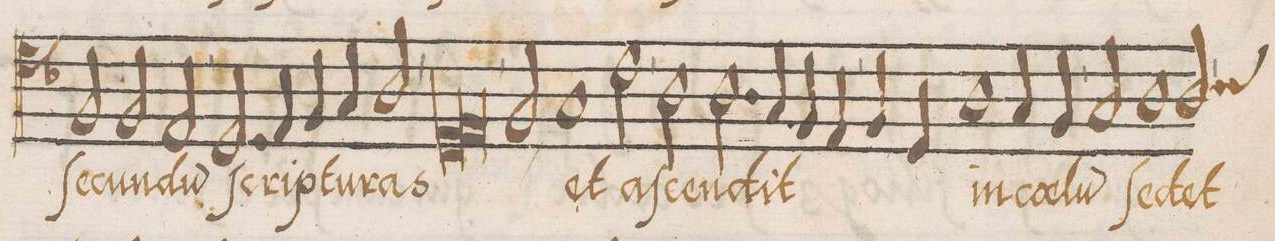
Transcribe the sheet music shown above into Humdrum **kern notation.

**kern	**text
*I"ALTVS	*
*clefC4	*
*k[b-]	*
*met()	*
*M2/1	*
2F/	ſe-
2F/	-cun-
2E/	-du(m)
=97-	=97-
2.D/	ſcri-
4E/	.
4F/	-ptu-
4G/	.
2A/	-ras
=98-	=98-
*lig	*
1D	.
1E	.
*Xlig	*
=99-	=99-
2F/	.
1G	et
2c\	a-
=100-	=100-
2A\	-ſcen-
2.A\	-dit
4G/	.
4F/	.
4E/	.
=101-	=101-
4F/	.
4D/	.
1A	in
4G/	c(oe)-
4F/	.
=102-	=102-
2G/	-lu(m)
1A	ſe-
*custos:B-	*
2A/	-det
=103-	=103-
*-	*-
